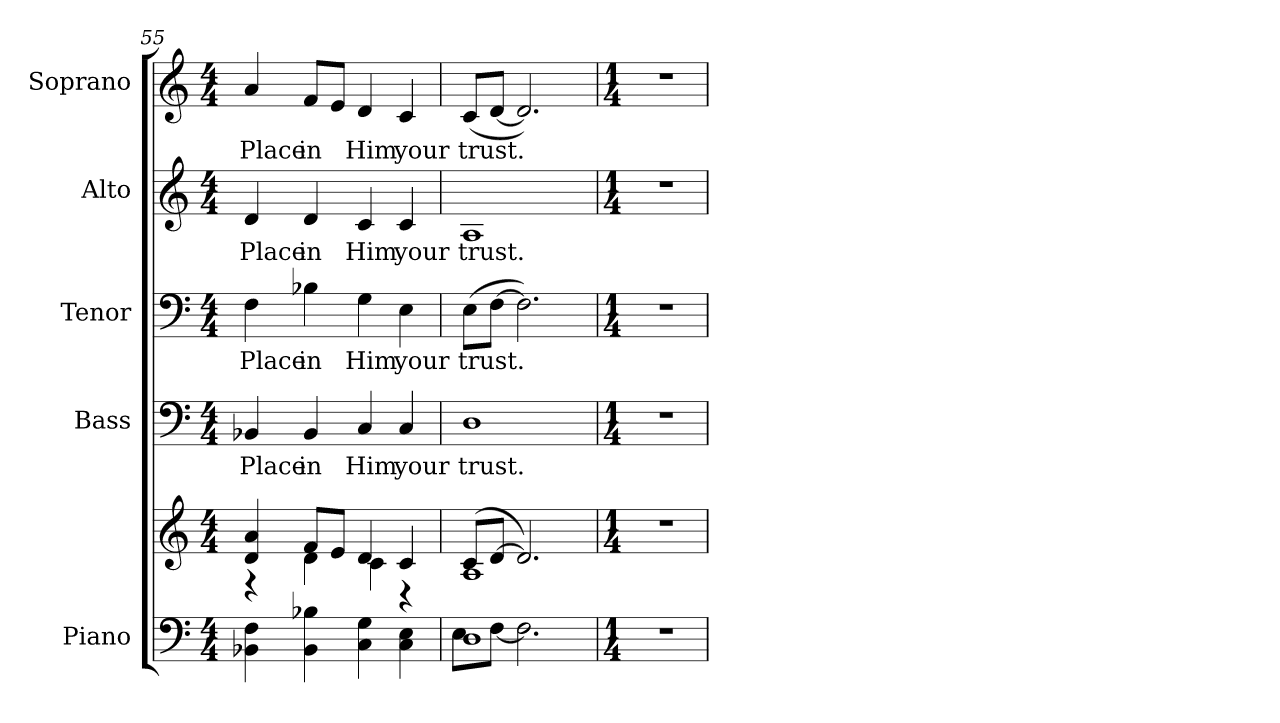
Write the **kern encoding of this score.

**kern	**kern	**kern	**text	**kern	**text	**kern	**text	**kern	**text
*part5	*part5	*part4	*part4	*part3	*part3	*part2	*part2	*part1	*part1
*staff6	*staff5	*staff4	*staff4	*staff3	*staff3	*staff2	*staff2	*staff1	*staff1
*I"Piano	*	*I"Bass	*	*I"Tenor	*	*I"Alto	*	*I"Soprano	*
*I'Pno.	*	*I'B.	*	*	*	*I'A.	*	*I'S.	*
!!LO:PB:g=z
*clefF4	*clefG2	*clefF4	*	*clefF4	*	*clefG2	*	*clefG2	*
*k[]	*k[]	*k[]	*	*k[]	*	*k[]	*	*k[]	*
*C:	*C:	*C:	*	*C:	*	*C:	*	*C:	*
*M4/4	*M4/4	*M4/4	*	*M4/4	*	*M4/4	*	*M4/4	*
=55	=55	=55	=55	=55	=55	=55	=55	=55	=55
*	*^	*	*	*	*	*	*	*	*
!	!	!	!	!LO:LY:b:color=#000000	!	!	!	!	!	!
!	!	!	!	!	!	!LO:LY:b:color=#000000	!	!	!	!
!	!	!	!	!	!	!	!	!LO:LY:b:color=#000000	!	!
!	!	!	!	!	!	!	!	!	!	!LO:LY:b:color=#000000
4BB-Xi\ 4Fi	4di/ 4ai	4r	4BB-Xi/	Place	4Fi\	Place	4di/	Place	4ai/	Place
!	!	!	!	!LO:LY:b:color=#000000	!	!	!	!	!	!
!	!	!	!	!	!	!LO:LY:b:color=#000000	!	!	!	!
!	!	!	!	!	!	!	!	!LO:LY:b:color=#000000	!	!
!	!	!	!	!	!	!	!	!	!	!LO:LY:b:color=#000000
4BB-i\ 4B-Xi	8fi/L	4di\	4BB-i/	in	4B-Xi\	in	4di/	in	8fi/L	in
.	8ei/J	.	.	.	.	.	.	.	8ei/J	.
!	!	!	!	!LO:LY:b:color=#000000	!	!	!	!	!	!
!	!	!	!	!	!	!LO:LY:b:color=#000000	!	!	!	!
!	!	!	!	!	!	!	!	!LO:LY:b:color=#000000	!	!
!	!	!	!	!	!	!	!	!	!	!LO:LY:b:color=#000000
4Ci\ 4Gi	4di/	4ci\	4Ci/	Him	4Gi\	Him	4ci/	Him	4di/	Him
!	!	!	!	!LO:LY:b:color=#000000	!	!	!	!	!	!
!	!	!	!	!	!	!LO:LY:b:color=#000000	!	!	!	!
!	!	!	!	!	!	!	!	!LO:LY:b:color=#000000	!	!
!	!	!	!	!	!	!	!	!	!	!LO:LY:b:color=#000000
4Ci\ 4Ei	4ci/	4r	4Ci/	your	4Ei\	your	4ci/	your	4ci/	your
=56	=56	=56	=56	=56	=56	=56	=56	=56	=56	=56
*^	*	*	*	*	*	*	*	*	*	*
!	!	!	!	!	!LO:LY:b:color=#000000	!	!	!	!	!	!
!	!	!	!	!	!	!	!LO:LY:b:color=#000000	!	!	!	!
!	!	!	!	!	!	!	!	!	!LO:LY:b:color=#000000	!	!
!	!	!	!	!	!	!	!	!	!	!	!LO:LY:b:color=#000000
1Di	8Ei\L	(8ci/L	1Ai	1Di	trust.	(8Ei\L	trust.	1Ai	trust.	(8ci/L	trust.
.	[<8Fi\J	[>8di/J	.	.	.	[>8Fi\J	.	.	.	[<8di/J	.
.	2.Fi\]	2.di/])	.	.	.	2.Fi\])	.	.	.	2.di/])	.
*v	*v	*	*	*	*	*	*	*	*	*	*
*	*v	*v	*	*	*	*	*	*	*	*
=57	=57	=57	=57	=57	=57	=57	=57	=57	=57
*M1/4	*M1/4	*M1/4	*	*M1/4	*	*M1/4	*	*M1/4	*
*^	*	*	*	*	*	*	*	*	*
!LO:N:vis=1	!	!LO:N:vis=1	!LO:N:vis=1	!	!LO:N:vis=1	!	!LO:N:vis=1	!	!LO:N:vis=1	!
*v	*v	*	*	*	*	*	*	*	*	*
4r	4r	4r	.	4r	.	4r	.	4r	.
=	=	=	=	=	=	=	=	=	=
*-	*-	*-	*-	*-	*-	*-	*-	*-	*-
